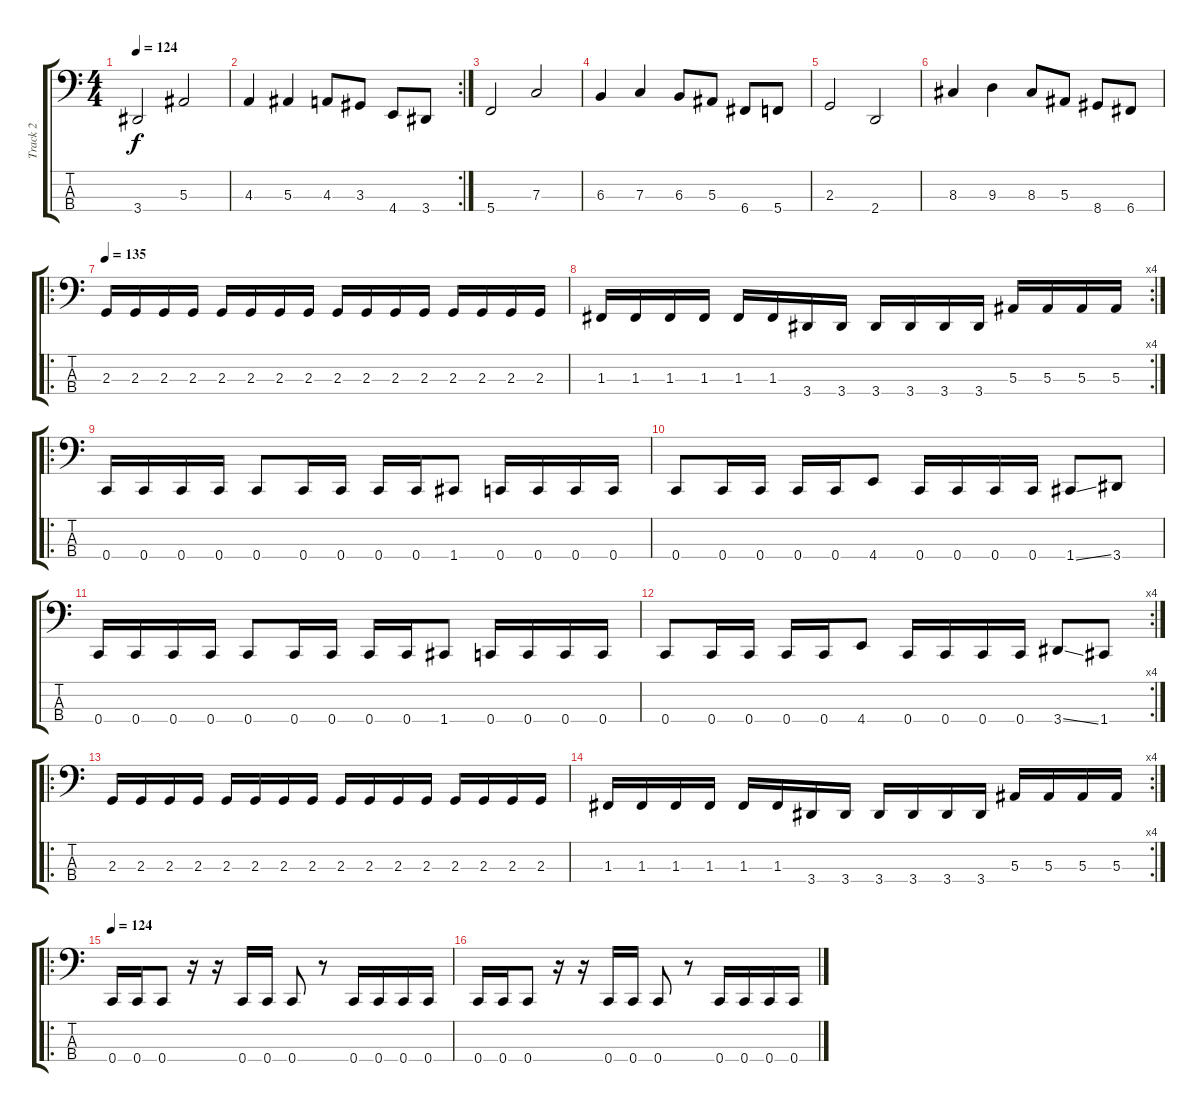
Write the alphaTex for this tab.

\track ("Track 2" "Track 2") {instrument electricbassfinger}
\staff {score tabs}
\tuning (Eb2 Bb1 F1 C1) {hide}
\ts (4 4)
\tempo 124
\clef f4
\ks c
3.4.2{dy f} 5.3.2 |
\rc 2
4.3.4 5.3.4 4.3.8 3.3.8 4.4.8 3.4.8 |
5.4.2 7.3.2 |
6.3.4 7.3.4 6.3.8 5.3.8 6.4.8 5.4.8 |
2.3.2 2.4.2 |
8.3.4 9.3.4 8.3.8 5.3.8 8.4.8 6.4.8 |
\ro
\tempo 135
2.3.16 2.3.16 2.3.16 2.3.16 2.3.16 2.3.16 2.3.16 2.3.16 2.3.16 2.3.16 2.3.16 2.3.16 2.3.16 2.3.16 2.3.16 2.3.16 |
\rc 4
1.3.16 1.3.16 1.3.16 1.3.16 1.3.16 1.3.16 3.4.16 3.4.16 3.4.16 3.4.16 3.4.16 3.4.16 5.3.16 5.3.16 5.3.16 5.3.16 |
\ro
0.4.16 0.4.16 0.4.16 0.4.16 0.4.8 0.4.16 0.4.16 0.4.16 0.4.16 1.4.8 0.4.16 0.4.16 0.4.16 0.4.16 |
0.4.8 0.4.16 0.4.16 0.4.16 0.4.16 4.4.8 0.4.16 0.4.16 0.4.16 0.4.16 1.4{ss}.8 3.4.8 |
0.4.16 0.4.16 0.4.16 0.4.16 0.4.8 0.4.16 0.4.16 0.4.16 0.4.16 1.4.8 0.4.16 0.4.16 0.4.16 0.4.16 |
\rc 4
0.4.8 0.4.16 0.4.16 0.4.16 0.4.16 4.4.8 0.4.16 0.4.16 0.4.16 0.4.16 3.4{ss}.8 1.4.8 |
\ro
2.3.16 2.3.16 2.3.16 2.3.16 2.3.16 2.3.16 2.3.16 2.3.16 2.3.16 2.3.16 2.3.16 2.3.16 2.3.16 2.3.16 2.3.16 2.3.16 |
\rc 4
1.3.16 1.3.16 1.3.16 1.3.16 1.3.16 1.3.16 3.4.16 3.4.16 3.4.16 3.4.16 3.4.16 3.4.16 5.3.16 5.3.16 5.3.16 5.3.16 |
\ro
\tempo 124
0.4.16 0.4.16 0.4.8 r.16 r.16 0.4.16 0.4.16 0.4.8 r.8 0.4.16 0.4.16 0.4.16 0.4.16 |
0.4.16 0.4.16 0.4.8 r.16 r.16 0.4.16 0.4.16 0.4.8 r.8 0.4.16 0.4.16 0.4.16 0.4.16
